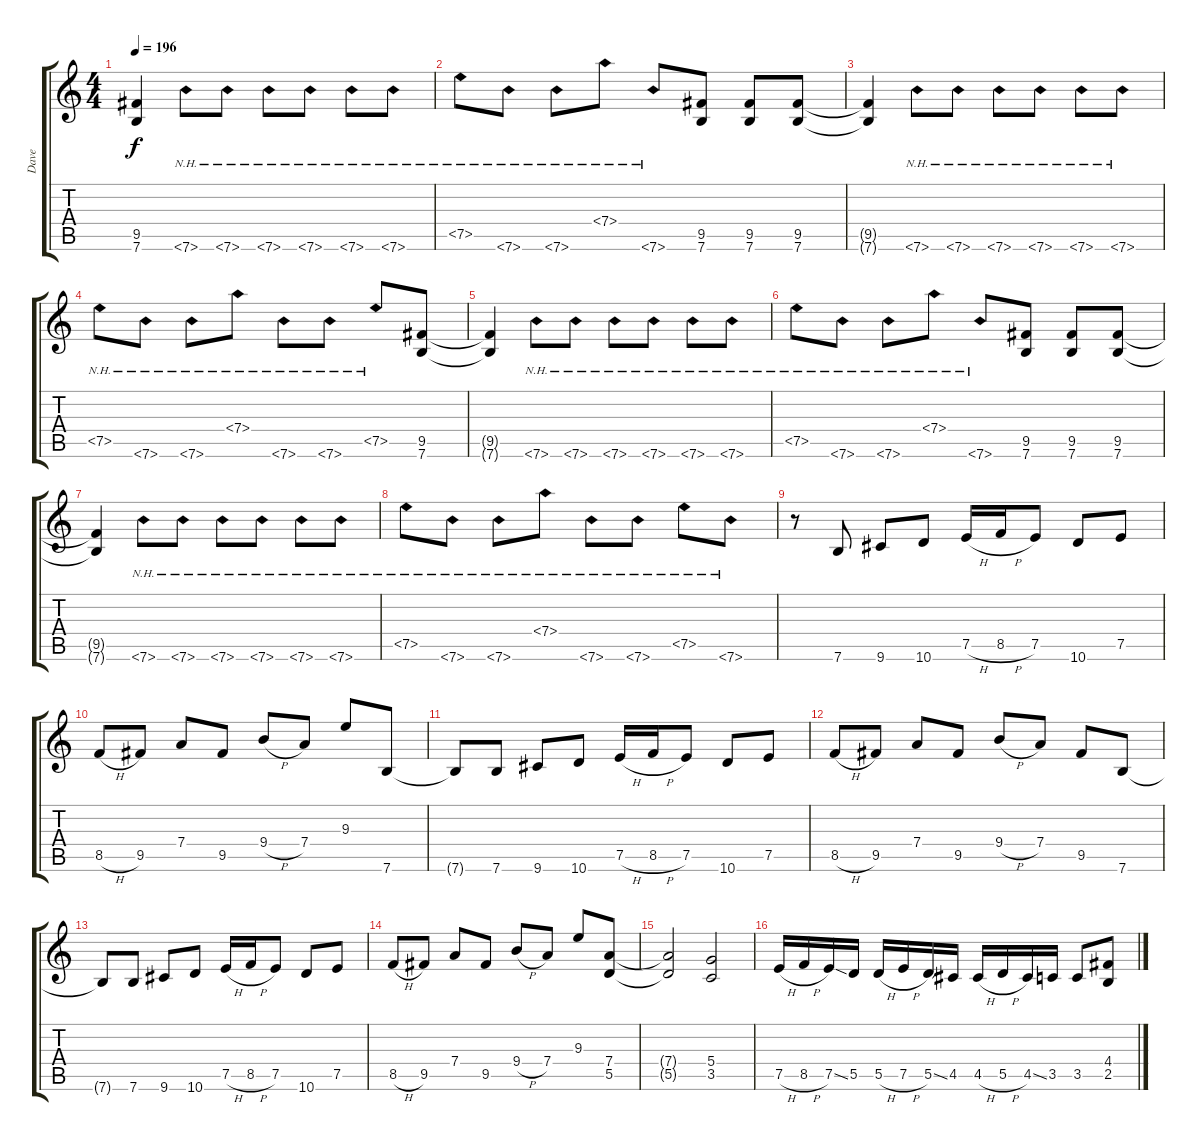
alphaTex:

\track ("Dave" "Dave") {instrument distortionguitar}
\staff {score tabs}
\tuning (E4 B3 G3 D3 A2 E2) {hide}
\ts (4 4)
\tempo 196
\clef g2
\ks c
(9.5 7.6).4{dy f instrument distortionguitar} 7.6{nh}.8 7.6{nh}.8 7.6{nh}.8 7.6{nh}.8 7.6{nh}.8 7.6{nh}.8 |
7.5{nh}.8 7.6{nh}.8 7.6{nh}.8 7.4{nh}.8 7.6{nh}.8 (9.5 7.6).8 (9.5 7.6).8 (9.5 7.6).8 |
(9.5{t} 7.6{t}).4 7.6{nh}.8 7.6{nh}.8 7.6{nh}.8 7.6{nh}.8 7.6{nh}.8 7.6{nh}.8 |
7.5{nh}.8 7.6{nh}.8 7.6{nh}.8 7.4{nh}.8 7.6{nh}.8 7.6{nh}.8 7.5{nh}.8 (9.5 7.6).8 |
(9.5{t} 7.6{t}).4 7.6{nh}.8 7.6{nh}.8 7.6{nh}.8 7.6{nh}.8 7.6{nh}.8 7.6{nh}.8 |
7.5{nh}.8 7.6{nh}.8 7.6{nh}.8 7.4{nh}.8 7.6{nh}.8 (9.5 7.6).8 (9.5 7.6).8 (9.5 7.6).8 |
(9.5{t} 7.6{t}).4 7.6{nh}.8 7.6{nh}.8 7.6{nh}.8 7.6{nh}.8 7.6{nh}.8 7.6{nh}.8 |
7.5{nh}.8 7.6{nh}.8 7.6{nh}.8 7.4{nh}.8 7.6{nh}.8 7.6{nh}.8 7.5{nh}.8 7.6{nh}.8 |
r.8 7.6.8 9.6.8 10.6.8 7.5{h}.16 8.5{h}.16 7.5.8 10.6.8 7.5.8 |
8.5{h}.8 9.5.8 7.4.8 9.5.8 9.4{h}.8 7.4.8 9.3.8 7.6.8 |
7.6{t}.8 7.6.8 9.6.8 10.6.8 7.5{h}.16 8.5{h}.16 7.5.8 10.6.8 7.5.8 |
8.5{h}.8 9.5.8 7.4.8 9.5.8 9.4{h}.8 7.4.8 9.5.8 7.6.8 |
7.6{t}.8 7.6.8 9.6.8 10.6.8 7.5{h}.16 8.5{h}.16 7.5.8 10.6.8 7.5.8 |
8.5{h}.8 9.5.8 7.4.8 9.5.8 9.4{h}.8 7.4.8 9.3.8 (7.4 5.5).8 |
(7.4{t} 5.5{t}).2 (5.4 3.5).2 |
7.5{h}.16 8.5{h}.16 7.5{ss}.16 5.5.16 5.5{h}.16 7.5{h}.16 5.5{ss}.16 4.5.16 4.5{h}.16 5.5{h}.16 4.5{ss}.16 3.5.16 3.5.8 (4.4 2.5).8
